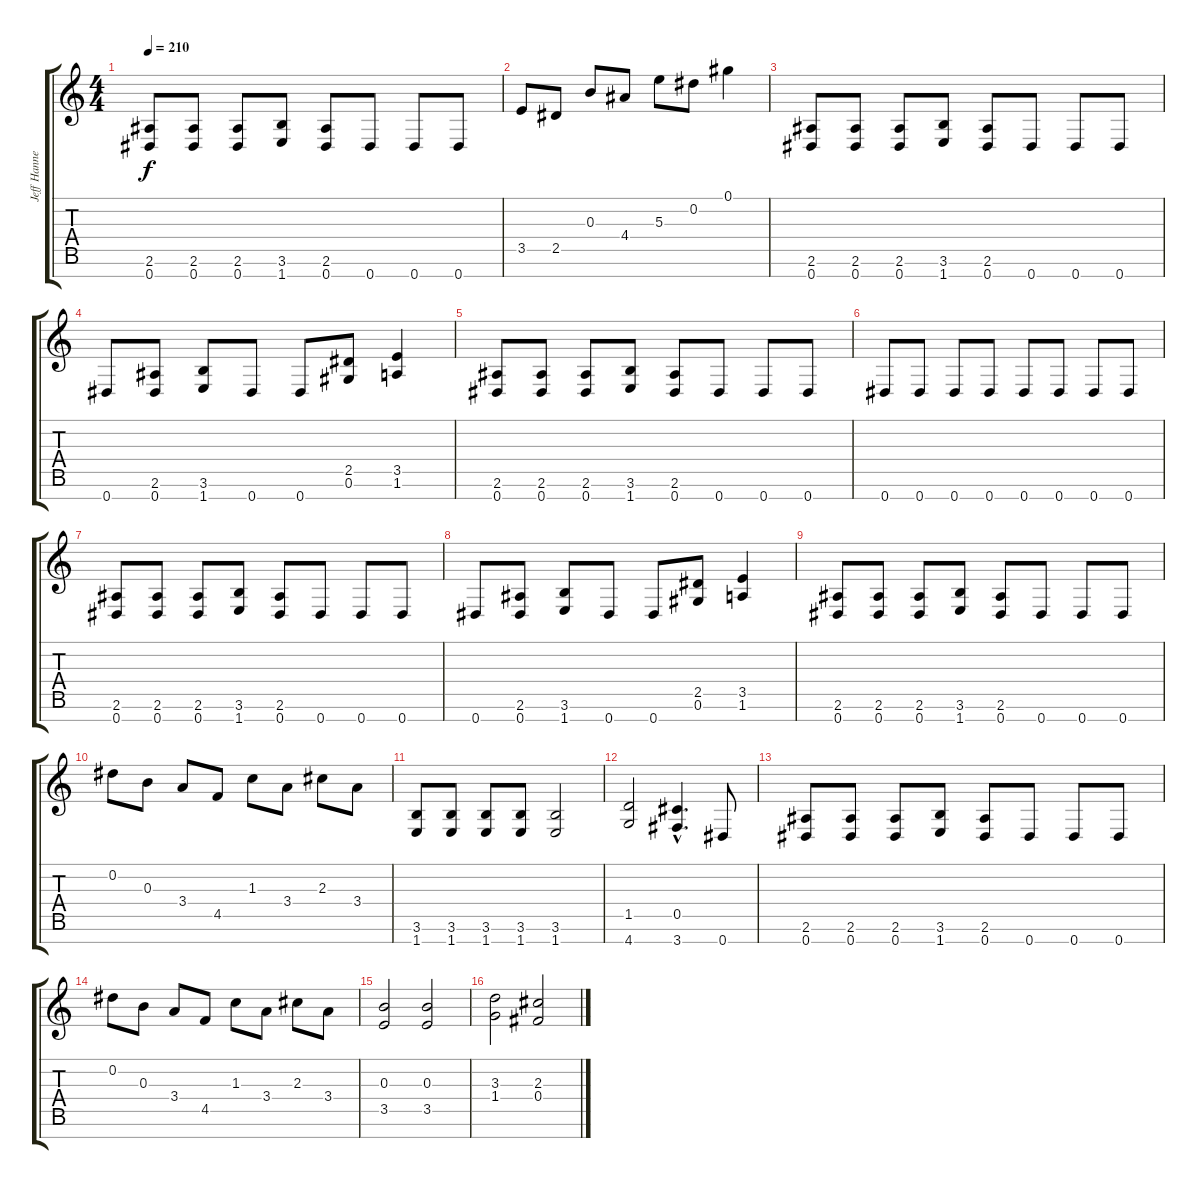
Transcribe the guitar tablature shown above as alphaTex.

\track ("Jeff Hannemann" "Jeff Hanne") {instrument overdrivenguitar}
\staff {score tabs}
\tuning (Ab4 Eb4 B3 Gb3 Db3 Ab2 Eb2) {hide}
\ts (4 4)
\tempo 210
\clef g2
\ks c
(2.6 0.7).8{dy f} (2.6 0.7).8 (2.6 0.7).8 (3.6 1.7).8 (2.6 0.7).8 0.7.8 0.7.8 0.7.8 |
3.5.8 2.5.8 0.3.8 4.4.8 5.3.8 0.2.8 0.1.4 |
(2.6 0.7).8 (2.6 0.7).8 (2.6 0.7).8 (3.6 1.7).8 (2.6 0.7).8 0.7.8 0.7.8 0.7.8 |
0.7.8 (2.6 0.7).8 (3.6 1.7).8 0.7.8 0.7.8 (2.5 0.6).8 (3.5 1.6).4 |
(2.6 0.7).8 (2.6 0.7).8 (2.6 0.7).8 (3.6 1.7).8 (2.6 0.7).8 0.7.8 0.7.8 0.7.8 |
0.7.8 0.7.8 0.7.8 0.7.8 0.7.8 0.7.8 0.7.8 0.7.8 |
(2.6 0.7).8 (2.6 0.7).8 (2.6 0.7).8 (3.6 1.7).8 (2.6 0.7).8 0.7.8 0.7.8 0.7.8 |
0.7.8 (2.6 0.7).8 (3.6 1.7).8 0.7.8 0.7.8 (2.5 0.6).8 (3.5 1.6).4 |
(2.6 0.7).8 (2.6 0.7).8 (2.6 0.7).8 (3.6 1.7).8 (2.6 0.7).8 0.7.8 0.7.8 0.7.8 |
0.2.8 0.3.8 3.4.8 4.5.8 1.3.8 3.4.8 2.3.8 3.4.8 |
(3.6 1.7).8 (3.6 1.7).8 (3.6 1.7).8 (3.6 1.7).8 (3.6 1.7).2 |
(1.5 4.7).2 (0.5{hac} 3.7{hac}).4{d} 0.7.8 |
(2.6 0.7).8 (2.6 0.7).8 (2.6 0.7).8 (3.6 1.7).8 (2.6 0.7).8 0.7.8 0.7.8 0.7.8 |
0.2.8 0.3.8 3.4.8 4.5.8 1.3.8 3.4.8 2.3.8 3.4.8 |
(0.3 3.5).2 (0.3 3.5).2 |
(3.3 1.4).2 (2.3 0.4).2
